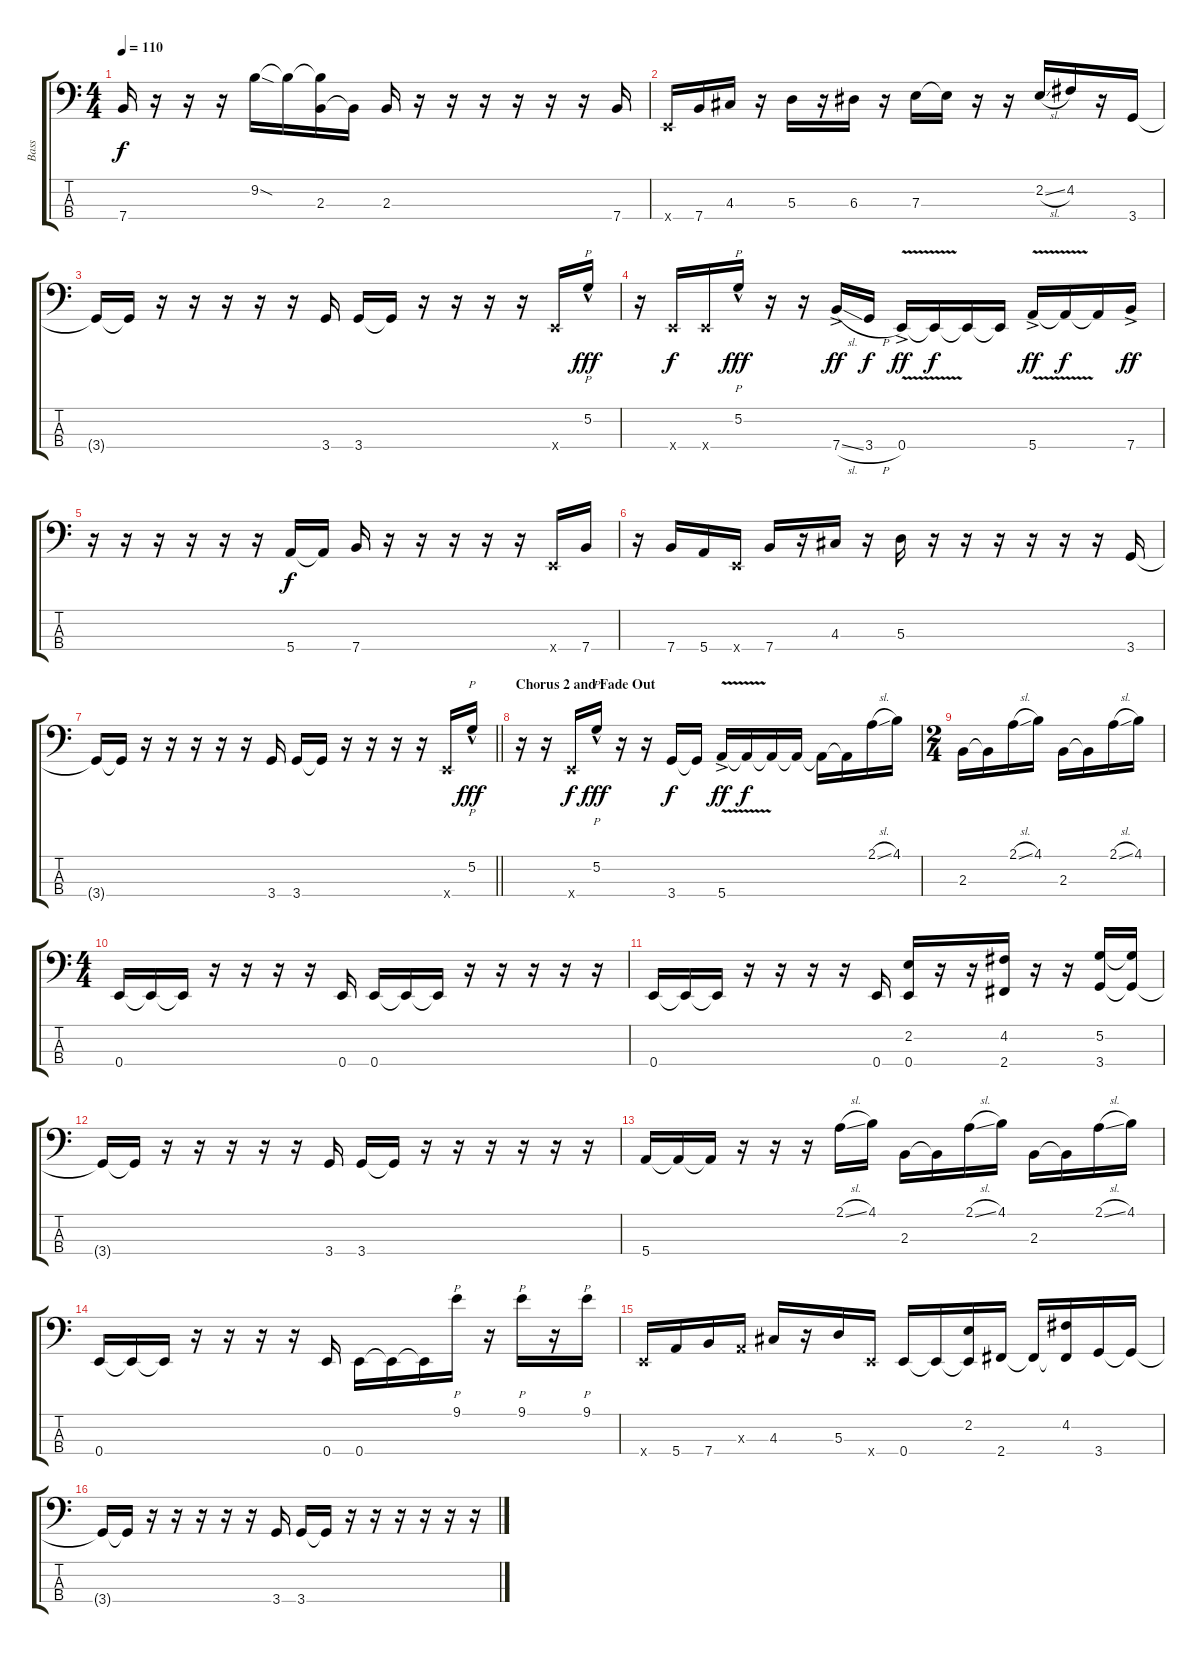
\track ("Bass" "Bass") {instrument slapbass1}
\staff {score tabs}
\tuning (G2 D2 A1 E1) {hide}
\ts (4 4)
\tempo 110
\clef f4
\ks c
7.4{t}.16{dy f} r.16 r.16 r.16 9.2{sod}.16 9.2{t}.16 (9.2{t} 2.3).16 2.3{t}.16 2.3.16 r.16 r.16 r.16 r.16 r.16 r.16 7.4.16 |
0.4{x}.16 7.4.16 4.3.16 r.16 5.3.16 r.16 6.3.16 r.16 7.3.16 7.3{t}.16 r.16 r.16 2.2{sl}.16 4.2.16 r.16 3.4.16 |
3.4{t}.16 3.4{t}.16 r.16 r.16 r.16 r.16 r.16 3.4.16 3.4.16 3.4{t}.16 r.16 r.16 r.16 r.16 0.4{x}.16 5.2{hac}.16{p dy fff} |
r.16 0.4{x}.16{dy f} 0.4{x}.16 5.2{hac}.16{p dy fff} r.16 r.16 7.4{sl ac}.16{dy ff} 3.4{h}.16{dy f} 0.4{v ac}.16{dy ff} 0.4{t}.16{dy f} 0.4{t}.16 0.4{t}.16 5.4{v ac}.16{dy ff} 5.4{t}.16{dy f} 5.4{t}.16 7.4{ac}.16{dy ff} |
r.16 r.16 r.16 r.16 r.16 r.16 5.4.16{dy f} 5.4{t}.16 7.4.16 r.16 r.16 r.16 r.16 r.16 0.4{x}.16 7.4.16 |
r.16 7.4.16 5.4.16 0.4{x}.16 7.4.16 r.16 4.3.16 r.16 5.3.16 r.16 r.16 r.16 r.16 r.16 r.16 3.4.16 |
\barLineRight lightlight
3.4{t}.16 3.4{t}.16 r.16 r.16 r.16 r.16 r.16 3.4.16 3.4.16 3.4{t}.16 r.16 r.16 r.16 r.16 0.4{x}.16 5.2{hac}.16{p dy fff} |
\section ("" "Chorus 2 and Fade Out")
r.16 r.16 0.4{x}.16{dy f} 5.2{hac}.16{p dy fff} r.16 r.16 3.4.16{dy f} 3.4{t}.16 5.4{v ac}.16{dy ff} 5.4{t}.16{dy f} 5.4{t}.16 5.4{t}.16 5.4{t}.16 5.4{t}.16 2.1{sl}.16 4.1.16 |
\ts (2 4)
2.3.16 2.3{t}.16 2.1{sl}.16 4.1.16 2.3.16 2.3{t}.16 2.1{sl}.16 4.1.16 |
\ts (4 4)
0.4.16 0.4{t}.16 0.4{t}.16 r.16 r.16 r.16 r.16 0.4.16 0.4.16 0.4{t}.16 0.4{t}.16 r.16 r.16 r.16 r.16 r.16 |
0.4.16 0.4{t}.16 0.4{t}.16 r.16 r.16 r.16 r.16 0.4.16 (2.2 0.4).16 r.16 r.16 (4.2 2.4).16 r.16 r.16 (5.2 3.4).16 (5.2{t} 3.4{t}).16 |
3.4{t}.16 3.4{t}.16 r.16 r.16 r.16 r.16 r.16 3.4.16 3.4.16 3.4{t}.16 r.16 r.16 r.16 r.16 r.16 r.16 |
5.4.16 5.4{t}.16 5.4{t}.16 r.16 r.16 r.16 2.1{sl}.16 4.1.16 2.3.16 2.3{t}.16 2.1{sl}.16 4.1.16 2.3.16 2.3{t}.16 2.1{sl}.16 4.1.16 |
0.4.16 0.4{t}.16 0.4{t}.16 r.16 r.16 r.16 r.16 0.4.16 0.4.16 0.4{t}.16 0.4{t}.16 9.1.16{p} r.16 9.1.16{p} r.16 9.1.16{p} |
0.4{x}.16 5.4.16 7.4.16 0.3{x}.16 4.3.16 r.16 5.3.16 0.4{x}.16 0.4.16 0.4{t}.16 (2.2 0.4{t}).16 2.4.16 2.4{t}.16 (4.2 2.4{t}).16 3.4.16 3.4{t}.16 |
3.4{t}.16 3.4{t}.16 r.16 r.16 r.16 r.16 r.16 3.4.16 3.4.16 3.4{t}.16 r.16 r.16 r.16 r.16 r.16 r.16
